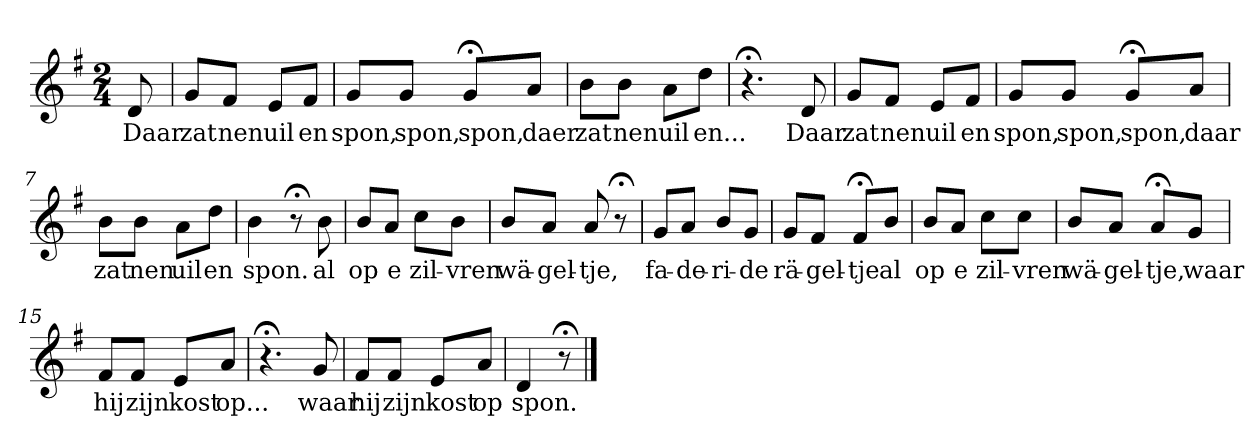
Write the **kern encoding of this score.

**kern	**text
*part1	*part1
*staff1	*staff1
*k[f#]	*
*G:	*
*M2/4	*
*MM120	*
=	=
8d	Daar
=1	=1
8gL	zat
8f#J	nen
8eL	uil
8f#J	en
=2	=2
8gL	spon,
8gJ	spon,
8g;<L	spon,
8aJ	daer
=3	=3
8bL	zat
8bJ	nen
8aL	uil
8ddJ	en...
=4	=4
4.r;<	.
8d	Daar
=5	=5
8gL	zat
8f#J	nen
8eL	uil
8f#J	en
=6	=6
8gL	spon,
8gJ	spon,
8g;<L	spon,
8aJ	daar
=7	=7
8bL	zat
8bJ	nen
8aL	uil
8ddJ	en
=8	=8
4b	spon.
8r;<	.
8b	al
=9	=9
8bL	op
8aJ	e
8ccL	zil-
8bJ	-vren
=10	=10
8bL	wä-
8aJ	-gel-
8a	-tje,
8r;<	.
=11	=11
8gL	fa-
8aJ	-de-
8bL	-ri-
8gJ	-de
=12	=12
8gL	rä-
8f#J	-gel-
8f#;<L	-tje
8bJ	al
=13	=13
8bL	op
8aJ	e
8ccL	zil-
8ccJ	-vren
=14	=14
8bL	wä-
8aJ	-gel-
8a;<L	-tje,
8gJ	waar
=15	=15
8f#L	hij
8f#J	zijn
8eL	kost
8aJ	op...
=16	=16
4.r;<	.
8g	waar
=17	=17
8f#L	hij
8f#J	zijn
8eL	kost
8aJ	op
=18	=18
4d	spon.
8r;<	.
==	==
*-	*-
